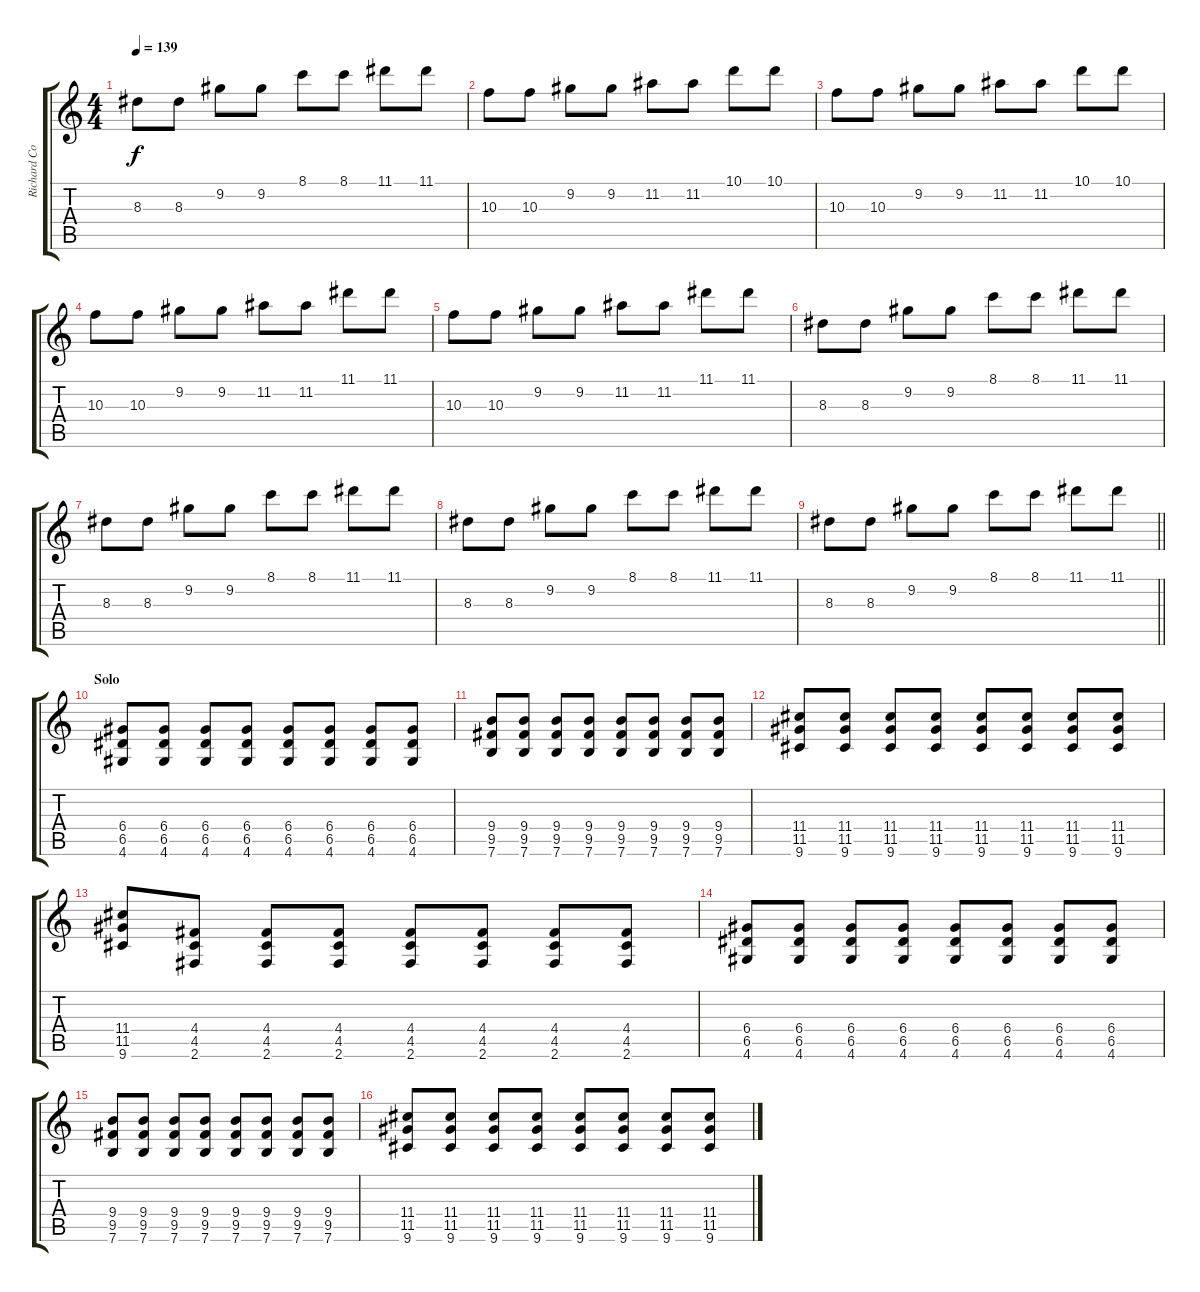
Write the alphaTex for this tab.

\track ("Richard Coleman (Gtr)" "Richard Co") {instrument overdrivenguitar}
\staff {score tabs}
\tuning (E4 B3 G3 D3 A2 E2) {hide}
\ts (4 4)
\tempo 139
\clef g2
\ks c
8.3.8{dy f} 8.3.8 9.2.8 9.2.8 8.1.8 8.1.8 11.1.8 11.1.8 |
10.3.8{volume 16} 10.3.8 9.2.8 9.2.8 11.2.8 11.2.8 10.1.8 10.1.8 |
10.3.8 10.3.8 9.2.8 9.2.8 11.2.8 11.2.8 10.1.8 10.1.8 |
10.3.8 10.3.8 9.2.8 9.2.8 11.2.8 11.2.8 11.1.8 11.1.8 |
10.3.8 10.3.8 9.2.8 9.2.8 11.2.8 11.2.8 11.1.8 11.1.8 |
8.3.8 8.3.8 9.2.8 9.2.8 8.1.8 8.1.8 11.1.8 11.1.8 |
8.3.8 8.3.8 9.2.8 9.2.8 8.1.8 8.1.8 11.1.8 11.1.8 |
8.3.8 8.3.8 9.2.8 9.2.8 8.1.8 8.1.8 11.1.8 11.1.8 |
\barLineRight lightlight
8.3.8 8.3.8 9.2.8 9.2.8 8.1.8 8.1.8 11.1.8 11.1.8 |
\section ("" "Solo")
(6.4 6.5 4.6).8{volume 11} (6.4 6.5 4.6).8 (6.4 6.5 4.6).8 (6.4 6.5 4.6).8 (6.4 6.5 4.6).8 (6.4 6.5 4.6).8 (6.4 6.5 4.6).8 (6.4 6.5 4.6).8 |
(9.4 9.5 7.6).8 (9.4 9.5 7.6).8 (9.4 9.5 7.6).8 (9.4 9.5 7.6).8 (9.4 9.5 7.6).8 (9.4 9.5 7.6).8 (9.4 9.5 7.6).8 (9.4 9.5 7.6).8 |
(11.4 11.5 9.6).8 (11.4 11.5 9.6).8 (11.4 11.5 9.6).8 (11.4 11.5 9.6).8 (11.4 11.5 9.6).8 (11.4 11.5 9.6).8 (11.4 11.5 9.6).8 (11.4 11.5 9.6).8 |
(11.4 11.5 9.6).8 (4.4 4.5 2.6).8 (4.4 4.5 2.6).8 (4.4 4.5 2.6).8 (4.4 4.5 2.6).8 (4.4 4.5 2.6).8 (4.4 4.5 2.6).8 (4.4 4.5 2.6).8 |
(6.4 6.5 4.6).8 (6.4 6.5 4.6).8 (6.4 6.5 4.6).8 (6.4 6.5 4.6).8 (6.4 6.5 4.6).8 (6.4 6.5 4.6).8 (6.4 6.5 4.6).8 (6.4 6.5 4.6).8 |
(9.4 9.5 7.6).8 (9.4 9.5 7.6).8 (9.4 9.5 7.6).8 (9.4 9.5 7.6).8 (9.4 9.5 7.6).8 (9.4 9.5 7.6).8 (9.4 9.5 7.6).8 (9.4 9.5 7.6).8 |
(11.4 11.5 9.6).8 (11.4 11.5 9.6).8 (11.4 11.5 9.6).8 (11.4 11.5 9.6).8 (11.4 11.5 9.6).8 (11.4 11.5 9.6).8 (11.4 11.5 9.6).8 (11.4 11.5 9.6).8
